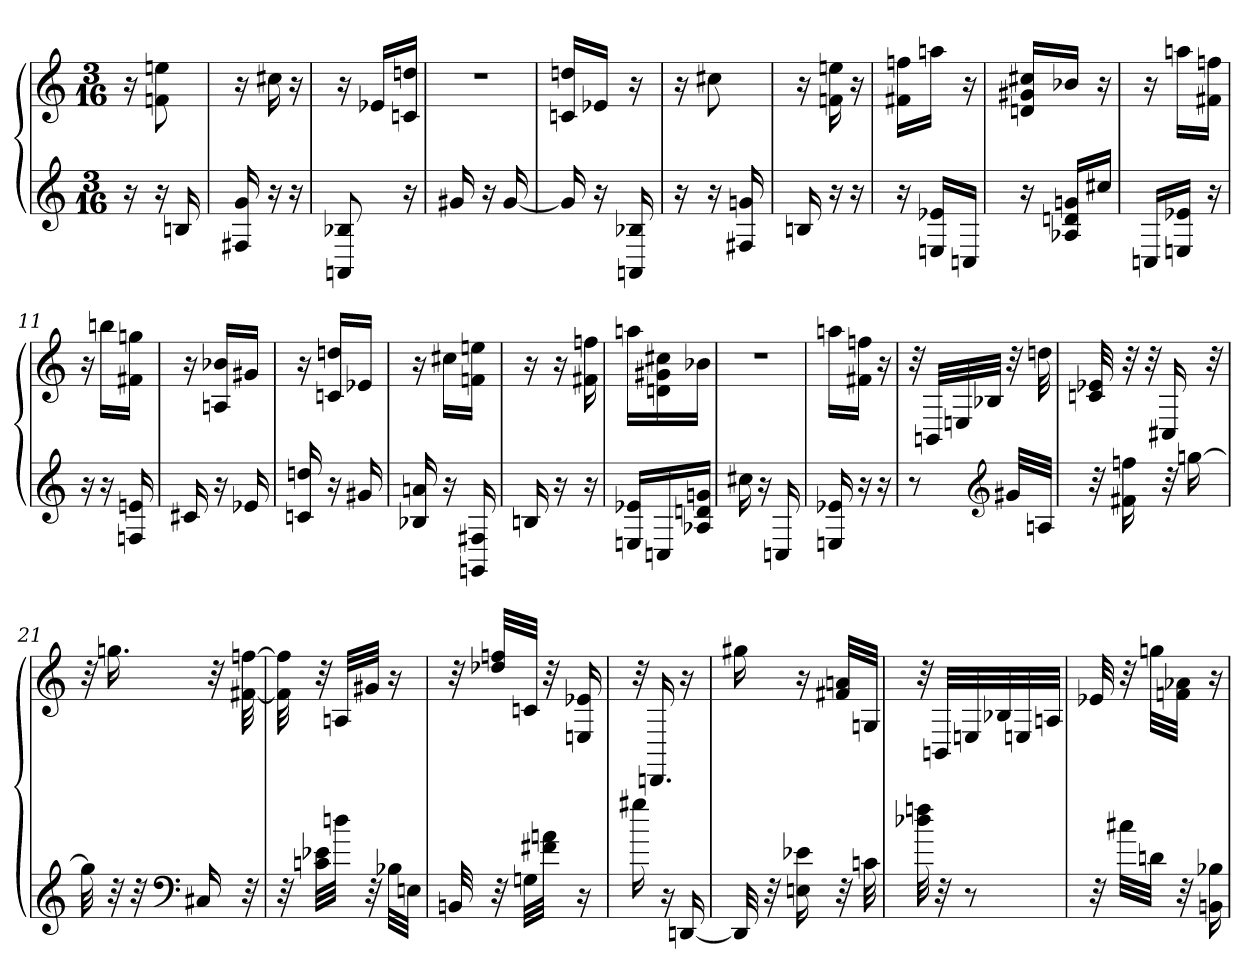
**kern	**kern
*part1	*part1
*staff2	*staff1
*M3/16	*M3/16
*MM40	*MM40
=	=
16r	16r
16r	8fn 8een
16Bn	.
=2	=2
16F#X 16g	16r
16r	16cc#X
16r	16r
=3	=3
8AAn 8B-X	16r
.	16e-XLL
16r	16cn 16ddnJJ
=4	=4
16g#X	8.r
16r	.
[16g#	.
=5	=5
16g#]	16cn 16ddnLL
16r	16e-XJJ
16AAn 16B-X	16r
=6	=6
16r	16r
16r	8cc#X
16F#X 16gn	.
=7	=7
16Bn	16r
16r	16fn 16een
16r	16r
=8	=8
16r	16f#X 16ffnLL
16En 16e-XLL	16aanJJ
16CnJJ	16r
=9	=9
16r	16dn 16g#X 16cc#XLL
16A-X 16dn 16gnLL	16b-XJJ
16cc#XJJ	16r
=10	=10
16CnLL	16r
16En 16e-XJJ	16aanLL
16r	16f#X 16ffnJJ
=11	=11
16r	16r
16r	16bbnLL
16Fn 16en	16f#X 16ggnJJ
=12	=12
16c#X	16r
16r	16An 16b-XLL
16e-X	16g#XJJ
=13	=13
16cn 16ddn	16r
16r	16cn 16ddnLL
16g#X	16e-XJJ
=14	=14
16B-X 16an	16r
16r	16cc#XLL
16GGn 16F#X	16fn 16eenJJ
=15	=15
16Bn	16r
16r	16r
16r	16f#X 16ffn
=16	=16
16En 16e-XLL	16aanLL
16Cn	16dn 16g#X 16cc#X
16A-X 16dn 16gnJJ	16b-XJJ
=17	=17
16cc#X	8.r
16r	.
16Cn	.
=18	=18
16En 16e-X	16aanLL
16r	16f#X 16ffnJJ
16r	16r
=19	=19
8r	32r
.	32BBnLLL
.	32En
.	32B-XJJJ
*clefG2	*
32g#X/LLL	32r
32An/JJJ	32ddn
=20	=20
32r	32cn 32e-X
16f#X 16ffn	32r
.	32r
32r	16C#X
[16ggn	.
.	32r
=21	=21
32gg]	32r
32r	16.ggn
32r	.
*clefF4	*
16C#X	.
.	32r
32r	[32f#X [32ffn
=22	=22
32r	32f#] 32ffn]
32cn\ 32e-X\LLL	32r
32ddn\JJJ	32AnLLL
32r	32g#XJJJ
32B-X\LLL	16r
32En\JJJ	.
=23	=23
32BBn	32r
32r	32dd-X 32ffnLLL
32Gn\LLL	32cnJJJ
32f#X\ 32an\JJJ	32r
16r	16En 16e-X
=24	=24
16gg#X	32r
.	16.DDn
16r	.
[16DDn	16r
=25	=25
32DDn]	16gg#X
32r	.
16En 16e-X	16r
32r	32f#X 32anLLL
32cn	32GnJJJ
=26	=26
32dd-X 32ffn	32r
32r	32BBnLLL
8r	32En
.	32B-X
.	32En
.	32AnJJJ
=27	=27
32r	32e-X
32cc#X\LLL	32r
32dn\JJJ	32ggnLLL
32r	32fn 32a-XJJJ
16BBn 16B-X	16r
=	=
*-	*-
